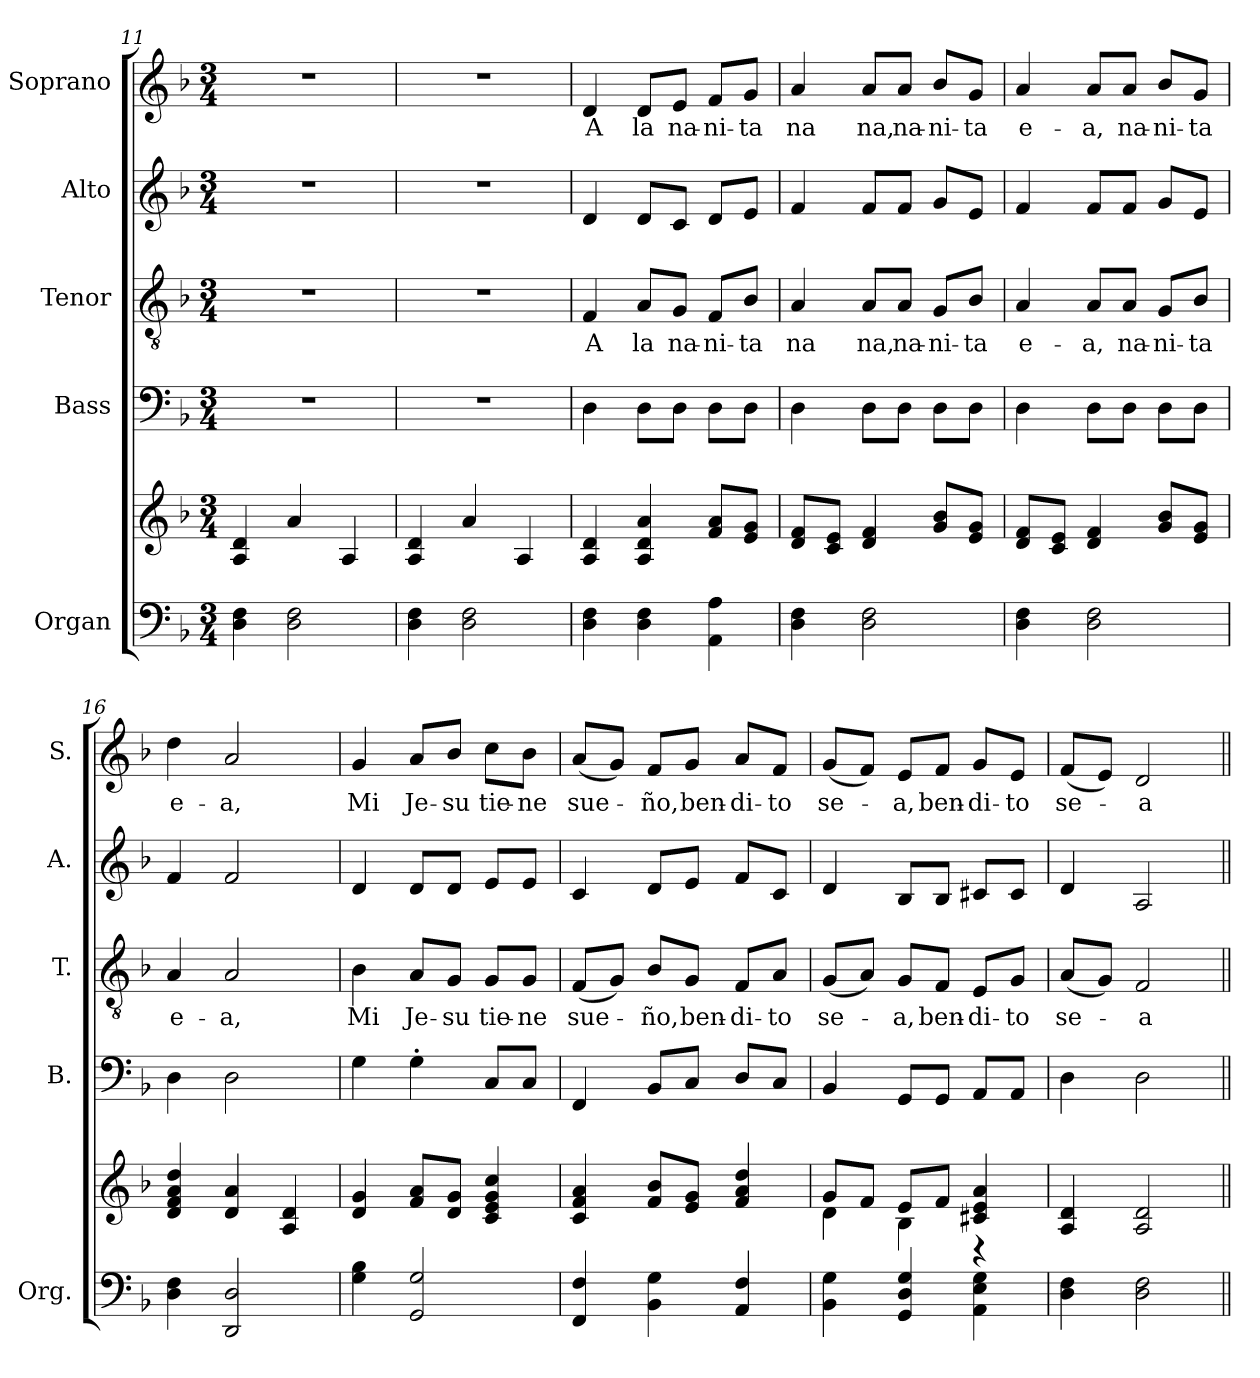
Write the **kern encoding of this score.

**kern	**kern	**kern	**kern	**text	**kern	**kern	**text
*part5	*part5	*part4	*part3	*part3	*part2	*part1	*part1
*staff6	*staff5	*staff4	*staff3	*staff3	*staff2	*staff1	*staff1
*I"Organ	*	*I"Bass	*I"Tenor	*	*I"Alto	*I"Soprano	*
*I'Org.	*	*I'B.	*I'T.	*	*I'A.	*I'S.	*
!!LO:PB:g=z
*clefF4	*clefG2	*clefF4	*clefGv2	*	*clefG2	*clefG2	*
*k[b-]	*k[b-]	*k[b-]	*k[b-]	*	*k[b-]	*k[b-]	*
*M3/4	*M3/4	*M3/4	*M3/4	*	*M3/4	*M3/4	*
=11	=11	=11	=11	=11	=11	=11	=11
4D\ 4F\	4A/ 4d/	2.r	2.r	.	2.r	2.r	.
2D\ 2F\	4a/	.	.	.	.	.	.
.	4A/	.	.	.	.	.	.
=12	=12	=12	=12	=12	=12	=12	=12
4D\ 4F\	4A/ 4d/	2.r	2.r	.	2.r	2.r	.
2D\ 2F\	4a/	.	.	.	.	.	.
.	4A/	.	.	.	.	.	.
=13	=13	=13	=13	=13	=13	=13	=13
!	!	!	!	!LO:LY:b	!	!	!LO:LY:b
4D\ 4F\	4A/ 4d/	4D\	4F/	A	4d/	4d/	A
!	!	!	!	!LO:LY:b	!	!	!LO:LY:b
4D\ 4F\	4A/ 4d/ 4a/	8D\L	8A/L	la	8d/L	8d/L	la
!	!	!	!	!LO:LY:b	!	!	!LO:LY:b
.	.	8D\J	8G/J	na-	8c/J	8e/J	na-
!	!	!	!	!LO:LY:b	!	!	!LO:LY:b
4AA\ 4A\	8f/ 8a/L	8D\L	8F/L	-ni-	8d/L	8f/L	-ni-
!	!	!	!	!LO:LY:b	!	!	!LO:LY:b
.	8e/ 8g/J	8D\J	8B-/J	-ta	8e/J	8g/J	-ta
=14	=14	=14	=14	=14	=14	=14	=14
!	!	!	!	!LO:LY:b	!	!	!LO:LY:b
4D\ 4F\	8d/ 8f/L	4D\	4A/	na	4f/	4a/	na
.	8c/ 8e/J	.	.	.	.	.	.
!	!	!	!	!LO:LY:b	!	!	!LO:LY:b
2D\ 2F\	4d/ 4f/	8D\L	8A/L	na,	8f/L	8a/L	na,
!	!	!	!	!LO:LY:b	!	!	!LO:LY:b
.	.	8D\J	8A/J	na-	8f/J	8a/J	na-
!	!	!	!	!LO:LY:b	!	!	!LO:LY:b
.	8g/ 8b-/L	8D\L	8G/L	-ni-	8g/L	8b-/L	-ni-
!	!	!	!	!LO:LY:b	!	!	!LO:LY:b
.	8e/ 8g/J	8D\J	8B-/J	-ta	8e/J	8g/J	-ta
=15	=15	=15	=15	=15	=15	=15	=15
!	!	!	!	!LO:LY:b	!	!	!LO:LY:b
4D\ 4F\	8d/ 8f/L	4D\	4A/	e-	4f/	4a/	e-
.	8c/ 8e/J	.	.	.	.	.	.
!	!	!	!	!LO:LY:b	!	!	!LO:LY:b
2D\ 2F\	4d/ 4f/	8D\L	8A/L	-a,	8f/L	8a/L	-a,
!	!	!	!	!LO:LY:b	!	!	!LO:LY:b
.	.	8D\J	8A/J	na-	8f/J	8a/J	na-
!	!	!	!	!LO:LY:b	!	!	!LO:LY:b
.	8g/ 8b-/L	8D\L	8G/L	-ni-	8g/L	8b-/L	-ni-
!	!	!	!	!LO:LY:b	!	!	!LO:LY:b
.	8e/ 8g/J	8D\J	8B-/J	-ta	8e/J	8g/J	-ta
=16	=16	=16	=16	=16	=16	=16	=16
!	!	!	!	!LO:LY:b	!	!	!LO:LY:b
4D\ 4F\	4d/ 4f/ 4a/ 4dd/	4D\	4A/	e-	4f/	4dd\	e-
!	!	!	!	!LO:LY:b	!	!	!LO:LY:b
2DD/ 2D/	4d/ 4a/	2D\	2A/	-a,	2f/	2a/	-a,
.	4A/ 4d/	.	.	.	.	.	.
!!LO:LB:g=z
=17	=17	=17	=17	=17	=17	=17	=17
!	!	!	!	!LO:LY:b	!	!	!LO:LY:b
4G\ 4B-\	4d/ 4g/	4G\	4B-\	Mi	4d/	4g/	Mi
!	!	!	!	!LO:LY:b	!	!	!LO:LY:b
2GG/ 2G/	8f/ 8a/L	4G'\	8A/L	Je-	8d/L	8a/L	Je-
!	!	!	!	!LO:LY:b	!	!	!LO:LY:b
.	8d/ 8g/J	.	8G/J	-su	8d/J	8b-/J	-su
!	!	!	!	!LO:LY:b	!	!	!LO:LY:b
.	4c/ 4e/ 4g/ 4cc/	8C/L	8G/L	tie-	8e/L	8cc\L	tie-
!	!	!	!	!LO:LY:b	!	!	!LO:LY:b
.	.	8C/J	8G/J	-ne	8e/J	8b-\J	-ne
=18	=18	=18	=18	=18	=18	=18	=18
!	!	!	!	!LO:LY:b	!	!	!LO:LY:b
4FF/ 4F/	4c/ 4f/ 4a/	4FF/	(>8F/L	sue-	4c/	(<8a/L	sue-
.	.	.	8G/J)	.	.	8g/J)	.
!	!	!	!	!LO:LY:b	!	!	!LO:LY:b
4BB-\ 4G\	8f/ 8b-/L	8BB-/L	8B-/L	ño,	8d/L	8f/L	-ño,
!	!	!	!	!LO:LY:b	!	!	!LO:LY:b
.	8e/ 8g/J	8C/J	8G/J	ben-	8e/J	8g/J	ben-
!	!	!	!	!LO:LY:b	!	!	!LO:LY:b
4AA/ 4F/	4f/ 4a/ 4dd/	8D/L	8F/L	-di-	8f/L	8a/L	-di-
!	!	!	!	!LO:LY:b	!	!	!LO:LY:b
.	.	8C/J	8A/J	-to	8c/J	8f/J	-to
=19	=19	=19	=19	=19	=19	=19	=19
*	*^	*	*	*	*	*	*
!	!	!	!	!	!LO:LY:b	!	!	!LO:LY:b
4BB-\ 4G\	8g/L	4d\	4BB-/	(>8G/L	se-	4d/	(<8g/L	se-
.	8f/J	.	.	8A/J)	.	.	8f/J)	.
!	!	!	!	!	!LO:LY:b	!	!	!LO:LY:b
4GG/ 4D/ 4G/	8e/L	4B-\	8GG/L	8G/L	-a,	8B-/L	8e/L	-a,
!	!	!	!	!	!LO:LY:b	!	!	!LO:LY:b
.	8f/J	.	8GG/J	8F/J	ben-	8B-/J	8f/J	ben-
!	!	!	!	!	!LO:LY:b	!	!	!LO:LY:b
4AA\ 4E\ 4G\	4c#X/ 4e/ 4a/	4r	8AA/L	8E/L	-di-	8c#X/L	8g/L	-di-
!	!	!	!	!	!LO:LY:b	!	!	!LO:LY:b
.	.	.	8AA/J	8G/J	-to	8c#/J	8e/J	-to
*	*v	*v	*	*	*	*	*	*
=20	=20	=20	=20	=20	=20	=20	=20
!	!	!	!	!LO:LY:b	!	!	!LO:LY:b
4D\ 4F\	4A/ 4d/	4D\	(>8A/L	se-	4d/	(<8f/L	se-
.	.	.	8G/J)	.	.	8e/J)	.
!	!	!	!	!LO:LY:b	!	!	!LO:LY:b
2D\ 2F\	2A/ 2d/	2D\	2F/	-a	2A/	2d/	-a
=||	=||	=||	=||	=||	=||	=||	=||
*-	*-	*-	*-	*-	*-	*-	*-
